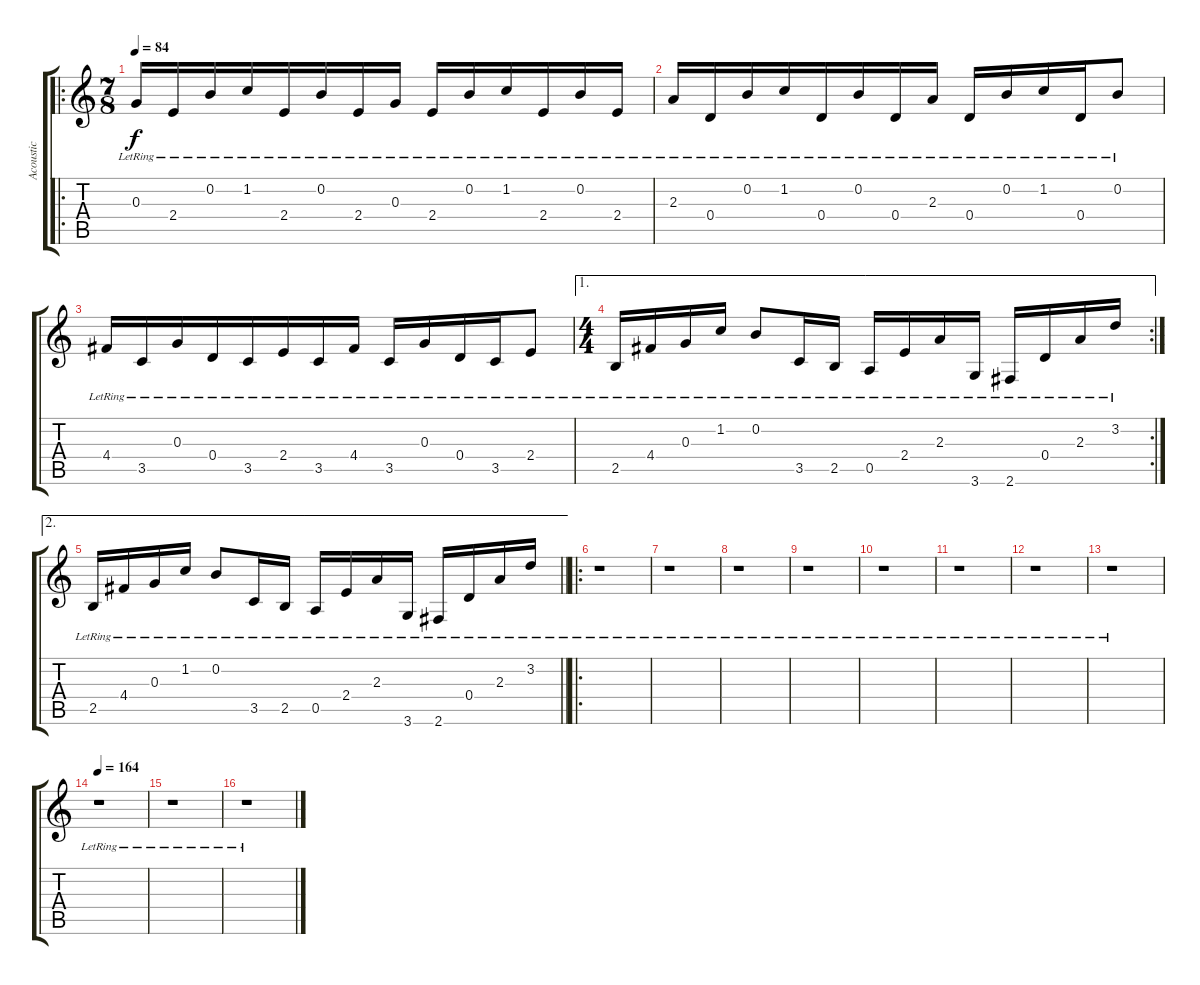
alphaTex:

\track ("Acoustic" "Acoustic") {instrument acousticguitarsteel}
\staff {score tabs}
\tuning (E4 B3 G3 D3 A2 E2) {hide}
\ro
\ts (7 8)
\tempo 84
\clef g2
\ks c
0.3{lr}.16{dy f instrument acousticguitarsteel} 2.4{lr}.16 0.2{lr}.16 1.2{lr}.16 2.4{lr}.16 0.2{lr}.16 2.4{lr}.16 0.3{lr}.16 2.4{lr}.16 0.2{lr}.16 1.2{lr}.16 2.4{lr}.16 0.2{lr}.16 2.4{lr}.16 |
2.3{lr}.16 0.4{lr}.16 0.2{lr}.16 1.2{lr}.16 0.4{lr}.16 0.2{lr}.16 0.4{lr}.16 2.3{lr}.16 0.4{lr}.16 0.2{lr}.16 1.2{lr}.16 0.4{lr}.16 0.2{lr}.8 |
4.4{lr}.16 3.5{lr}.16 0.3{lr}.16 0.4{lr}.16 3.5{lr}.16 2.4{lr}.16 3.5{lr}.16 4.4{lr}.16 3.5{lr}.16 0.3{lr}.16 0.4{lr}.16 3.5{lr}.16 2.4{lr}.8 |
\ae 1
\rc 2
\ts (4 4)
2.5{lr}.16 4.4{lr}.16 0.3{lr}.16 1.2{lr}.16 0.2{lr}.8 3.5{lr}.16 2.5{lr}.16 0.5{lr}.16 2.4{lr}.16 2.3{lr}.16 3.6{lr}.16 2.6{lr}.16 0.4{lr}.16 2.3{lr}.16 3.2{lr}.16 |
\ae 2
\barLineRight lightlight
2.5{lr}.16 4.4{lr}.16 0.3{lr}.16 1.2{lr}.16 0.2{lr}.8 3.5{lr}.16 2.5{lr}.16 0.5{lr}.16 2.4{lr}.16 2.3{lr}.16 3.6{lr}.16 2.6{lr}.16 0.4{lr}.16 2.3{lr}.16 3.2{lr}.16 |
\ro
r.1 |
r.1 |
r.1 |
r.1 |
r.1 |
r.1 |
r.1 |
r.1 |
\tempo 164
r.1 |
r.1 |
r.1
